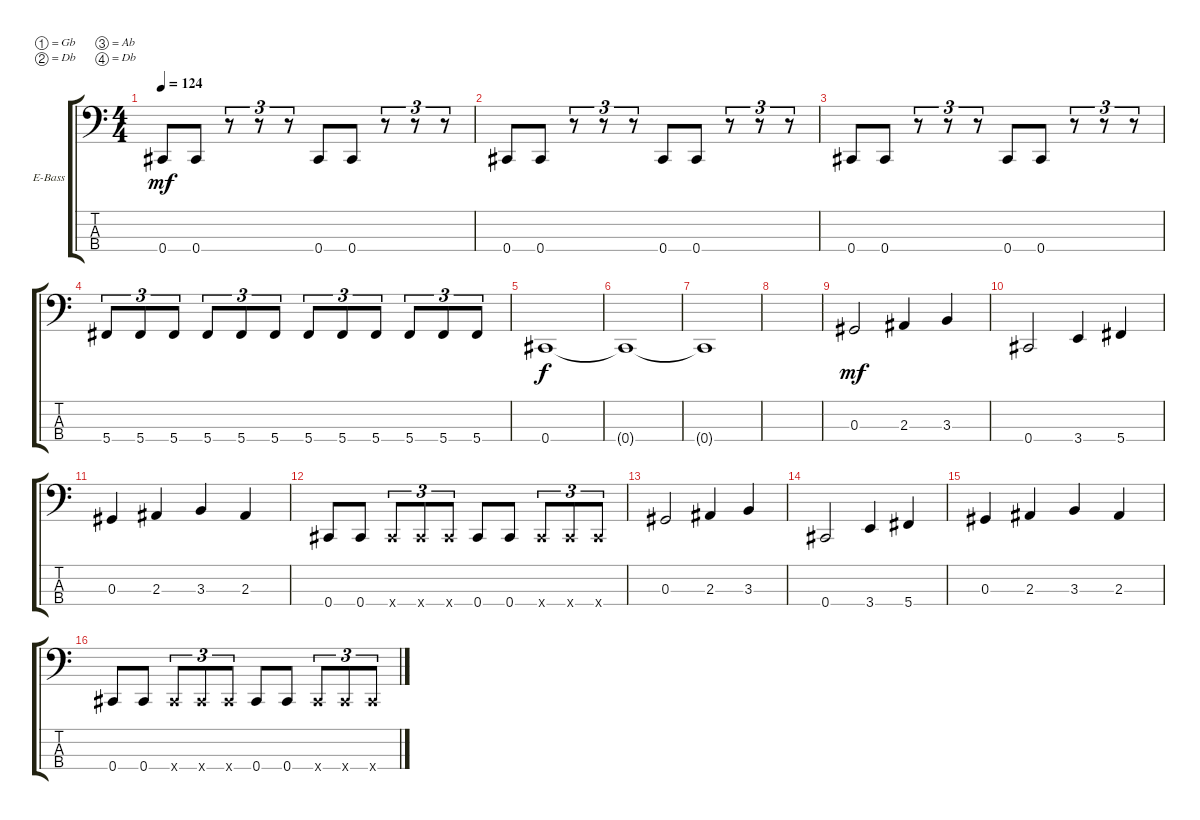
\defaultSystemsLayout 4
\bracketExtendMode groupsimilarinstruments
\firstSystemTrackNameOrientation horizontal
\otherSystemsTrackNameOrientation horizontal
\track ("Electric Bass" "E-Bass") {instrument electricbassfinger}
\staff {score tabs}
\tuning (Gb2 Db2 Ab1 Db1)
\ts (4 4)
\tempo 124
\clef f4
\scale
0.244804
\ks c
0.4.8{dy mf} 0.4.8 r.8{tu (3 2)} r.8{tu (3 2)} r.8{tu (3 2)} 0.4.8 0.4.8 r.8{tu (3 2)} r.8{tu (3 2)} r.8{tu (3 2)} |
\scale
0.244804 0.4.8 0.4.8 r.8{tu (3 2)} r.8{tu (3 2)} r.8{tu (3 2)} 0.4.8 0.4.8 r.8{tu (3 2)} r.8{tu (3 2)} r.8{tu (3 2)} |
\scale
0.244804 0.4.8 0.4.8 r.8{tu (3 2)} r.8{tu (3 2)} r.8{tu (3 2)} 0.4.8 0.4.8 r.8{tu (3 2)} r.8{tu (3 2)} r.8{tu (3 2)} |
\scale
0.265589 5.4.8{tu (3 2)} 5.4.8{tu (3 2)} 5.4.8{tu (3 2)} 5.4.8{tu (3 2)} 5.4.8{tu (3 2)} 5.4.8{tu (3 2)} 5.4.8{tu (3 2)} 5.4.8{tu (3 2)} 5.4.8{tu (3 2)} 5.4.8{tu (3 2)} 5.4.8{tu (3 2)} 5.4.8{tu (3 2)} |
\scale
0.25 0.4.1{dy f} |
\scale
0.25 0.4{t}.1 |
\scale
0.25 0.4{t}.1 |
\scale
0.25 |
\scale
0.196364 0.3.2{dy mf} 2.3.4 3.3.4 |
\scale
0.196364 0.4.2 3.4.4 5.4.4 |
\scale
0.221818 0.3.4 2.3.4 3.3.4 2.3.4 |
\scale
0.385455 0.4.8 0.4.8 0.4{x}.8{tu (3 2)} 0.4{x}.8{tu (3 2)} 0.4{x}.8{tu (3 2)} 0.4.8 0.4.8 0.4{x}.8{tu (3 2)} 0.4{x}.8{tu (3 2)} 0.4{x}.8{tu (3 2)} |
\scale
0.196364 0.3.2 2.3.4 3.3.4 |
\scale
0.196364 0.4.2 3.4.4 5.4.4 |
\scale
0.221818 0.3.4 2.3.4 3.3.4 2.3.4 |
\scale
0.385455 0.4.8 0.4.8 0.4{x}.8{tu (3 2)} 0.4{x}.8{tu (3 2)} 0.4{x}.8{tu (3 2)} 0.4.8 0.4.8 0.4{x}.8{tu (3 2)} 0.4{x}.8{tu (3 2)} 0.4{x}.8{tu (3 2)}
